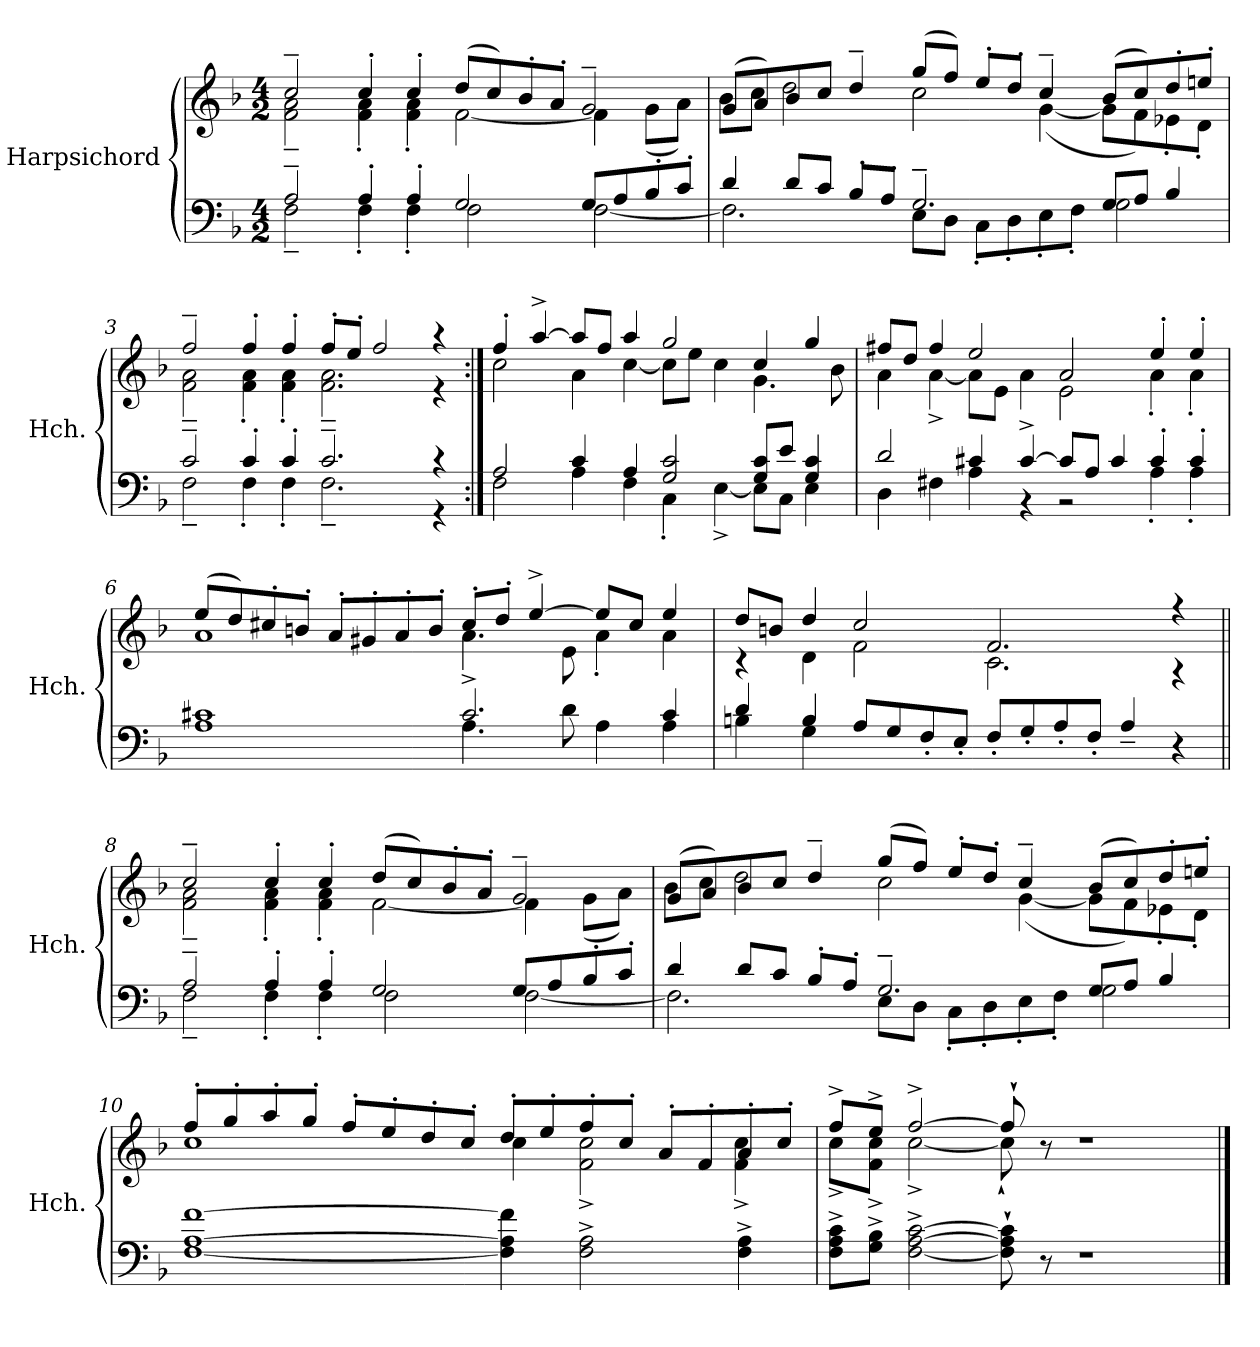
**kern	**kern
*part1	*part1
*staff2	*staff1
*I"Harpsichord	*
*I'Hch.	*
*clefF4	*clefG2
*k[b-]	*k[b-]
*M4/2	*M4/2
*MM176	*MM176
=1	=1
*^	*^
2A~/	2F~\	2cc~/	2f\~ 2a\~
4A'/	4F'\	4cc'/	4f\' 4a\'
4A'/	4F'\	4cc'/	4f\' 4a\'
2G/	2F\	(>8dd/L	[2f\
.	.	8cc/)	.
.	.	8b-'/	.
.	.	8a'/J	.
8G/L	[2F\	2g~/	4f\]
8A/	.	.	.
8B-'/	.	.	(<8g\L
8c'/J	.	.	8a\J)
=2	=2	=2	=2
4d/	2.F\]	(>8g/L	8b-\L
.	.	8a/)	8cc\J
8d/L	.	8b-/	2dd\
8c/J	.	8cc/J	.
8B-'/L	.	4dd~/	.
8A'/J	.	.	.
2.G~/	8E\L	(>8gg/L	2cc\
.	8D\J	8ff/J)	.
.	8C'\L	8ee'/L	.
.	8D'\	8dd'/J	.
.	8E'\	4cc~/	(<[4g\
.	8F'\J	.	.
8G/L	2G\	(>8b-/L	8g\L]
8A/J	.	8cc/)	8f\)
4B-/	.	8dd'/	8e-X'\
.	.	8een'/J	8d'\J
!!LO:LB:g=z	!!
=3	=3	=3	=3
2c~/	2F~\	2ff~/	2f\~ 2a\~
4c'/	4F'\	4ff'/	4f\' 4a\'
4c'/	4F'\	4ff'/	4f\' 4a\'
2.c~/	2.F~\	8ff'/L	2.f\~ 2.a\~
.	.	8ee'/J	.
.	.	2ff/	.
4r	4r	4r	4r
=4:|!	=4:|!	=4:|!	=4:|!
2A/	2F\	4ff'/	2cc\
.	.	[4aa^/	.
4c/	4A\	8aa/L]	4a\
.	.	8ff/J	.
4A/	4F\	4aa/	[4cc\
2G/ 2c/	4C'\	2gg/	8cc\L]
.	.	.	8ee\J
.	[4E^\	.	4cc\
8G/ 8c/L	8E\L]	4cc/	4.g\
8e/J	8C\J	.	.
4G/ 4c/	4E\	4gg/	.
.	.	.	8b-\
=5	=5	=5	=5
2d/	4D\	8ff#X/L	4a\
.	.	8dd/J	.
.	4F#X\	4ff#/	[4a^\
4c#X/	4A\	2ee/	8a\L]
.	.	.	8e\J
[4c#^/	4r	.	4a\
8c#/L]	2r	2a/	2e\
8A/J	.	.	.
4c#/	.	.	.
4c#'/	4A'\	4ee'/	4a'\
4c#'/	4A'\	4ee'/	4a'\
!!LO:LB:g=z	!!
=6	=6	=6	=6
1c#X	1A	(>8ee/L	1a
.	.	8dd/)	.
.	.	8cc#X'/	.
.	.	8bn'/J	.
.	.	8a'/L	.
.	.	8g#X'/	.
.	.	8a'/	.
.	.	8b'/J	.
2.c#/	4.A\	8cc#'/L	4.a^\
.	.	8dd'/J	.
.	.	[4ee^/	.
.	8d\	.	8e\
.	4A\	8ee/L]	4a'\
.	.	8cc#/J	.
4c#/	4A\	4ee/	4a\
=7	=7	=7	=7
4d/	4Bn\	8dd/L	4r
.	.	8bn/J	.
4B/	4G\	4dd/	4d\
8A/L	2ryy	2cc/	2f\
8G/	.	.	.
8F'/	.	.	.
8E'/J	.	.	.
8F'/L	1ryy	2.f/	2.c\
8G'/	.	.	.
8A'/	.	.	.
8F'/J	.	.	.
4A~/	.	.	.
4r	.	4r	4r
!!LO:LB:g=z	!!
=8||	=8||	=8||	=8||
2A~/	2F~\	2cc~/	2f\~ 2a\~
4A'/	4F'\	4cc'/	4f\' 4a\'
4A'/	4F'\	4cc'/	4f\' 4a\'
2G/	2F\	(>8dd/L	[2f\
.	.	8cc/)	.
.	.	8b-'/	.
.	.	8a'/J	.
8G/L	[2F\	2g~/	4f\]
8A/	.	.	.
8B-'/	.	.	(<8g\L
8c'/J	.	.	8a\J)
=9	=9	=9	=9
4d/	2.F\]	(>8g/L	8b-\L
.	.	8a/)	8cc\J
8d/L	.	8b-/	2dd\
8c/J	.	8cc/J	.
8B-'/L	.	4dd~/	.
8A'/J	.	.	.
2.G~/	8E\L	(>8gg/L	2cc\
.	8D\J	8ff/J)	.
.	8C'\L	8ee'/L	.
.	8D'\	8dd'/J	.
.	8E'\	4cc~/	(<[4g\
.	8F'\J	.	.
8G/L	2G\	(>8b-/L	8g\L]
8A/J	.	8cc/)	8f\)
4B-/	.	8dd'/	8e-X'\
.	.	8een'/J	8d'\J
*v	*v	*	*
!!LO:LB:g=z	!!
=10	=10	=10
[1F [1A [1f	8ff'/L	1cc
.	8gg'/	.
.	8aa'/	.
.	8gg'/J	.
.	8ff'/L	.
.	8ee'/	.
.	8dd'/	.
.	8cc'/J	.
4F\] 4A\] 4f\]	8dd'/L	4cc\
.	8ee'/	.
2F\^ 2A\^	8ff'/	2f\^ 2cc\^
.	8cc'/J	.
.	8a'/L	.
.	8f'/	.
4F\^ 4A\^	8a'/	4f\^ 4cc\^
.	8cc'/J	.
=11	=11	=11
8F\^ 8A\^ 8c\^L	8ff^/L	8cc^\L
8G\^ 8B-\^J	8ee^/J	8f\^ 8cc\^J
[2F\^ [2A\^ [2c\^	[2ff^/	[2cc^\
8F\]` 8A\]` 8c\]`	8ff`/]	8cc`\]
8r	8r	8ryy
1r	1r	1ryy
*	*v	*v
==	==
*-	*-
